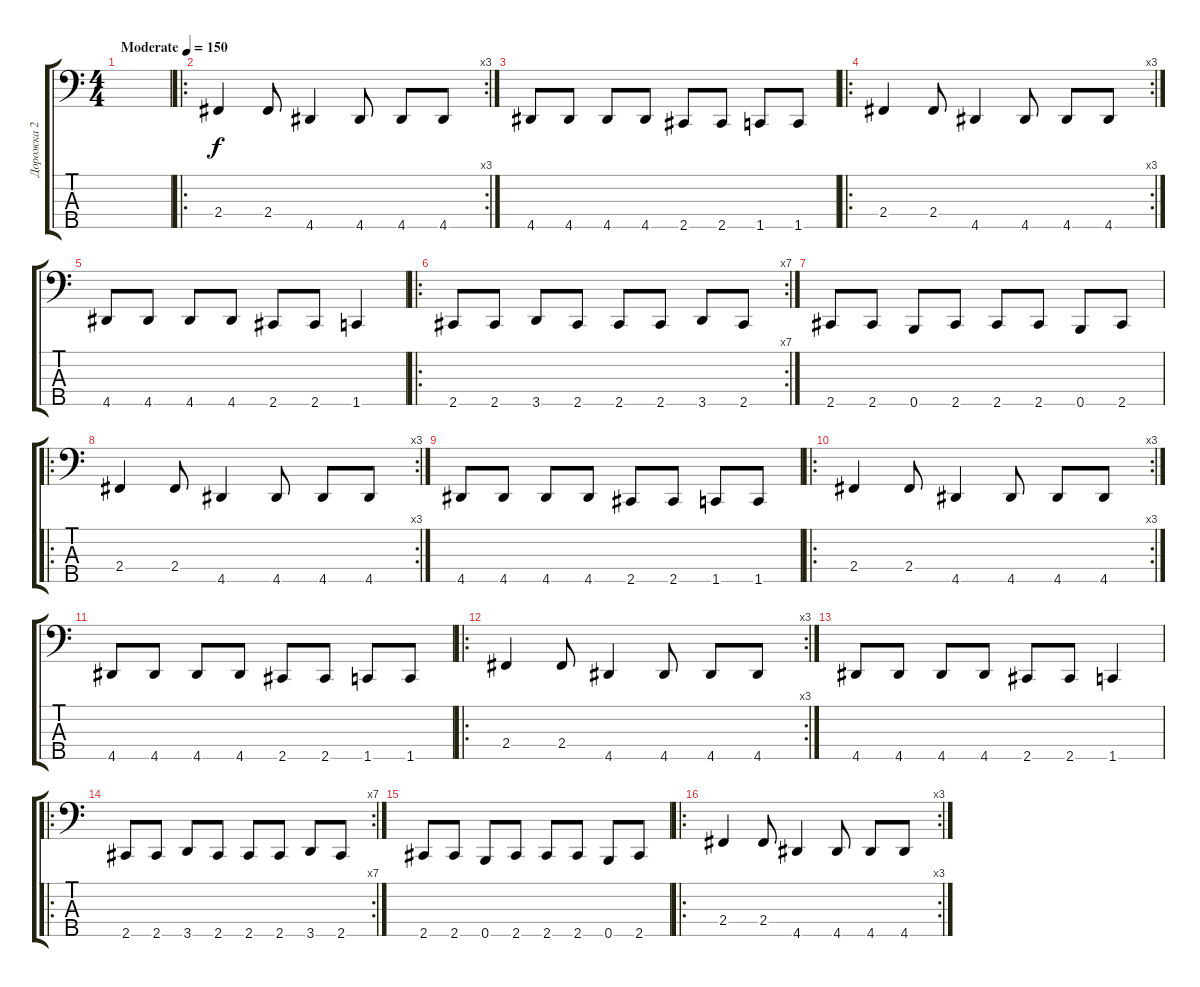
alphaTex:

\track ("Дорожка 2" "Дорожка 2") {instrument slapbass1}
\staff {score tabs}
\tuning (G2 D2 A1 E1 B0) {hide}
\ts (4 4)
\tempo (150 "Moderate")
\clef f4
\ks c
|
\ro
\rc 3
2.4.4 2.4.8 4.5.4 4.5.8 4.5.8 4.5.8 |
4.5.8 4.5.8 4.5.8 4.5.8 2.5.8 2.5.8 1.5.8 1.5.8 |
\ro
\rc 3
2.4.4 2.4.8 4.5.4 4.5.8 4.5.8 4.5.8 |
4.5.8 4.5.8 4.5.8 4.5.8 2.5.8 2.5.8 1.5.4 |
\ro
\rc 7
2.5.8 2.5.8 3.5.8 2.5.8 2.5.8 2.5.8 3.5.8 2.5.8 |
2.5.8 2.5.8 0.5.8 2.5.8 2.5.8 2.5.8 0.5.8 2.5.8 |
\ro
\rc 3
2.4.4 2.4.8 4.5.4 4.5.8 4.5.8 4.5.8 |
4.5.8 4.5.8 4.5.8 4.5.8 2.5.8 2.5.8 1.5.8 1.5.8 |
\ro
\rc 3
2.4.4 2.4.8 4.5.4 4.5.8 4.5.8 4.5.8 |
4.5.8 4.5.8 4.5.8 4.5.8 2.5.8 2.5.8 1.5.8 1.5.8 |
\ro
\rc 3
2.4.4 2.4.8 4.5.4 4.5.8 4.5.8 4.5.8 |
4.5.8 4.5.8 4.5.8 4.5.8 2.5.8 2.5.8 1.5.4 |
\ro
\rc 7
2.5.8 2.5.8 3.5.8 2.5.8 2.5.8 2.5.8 3.5.8 2.5.8 |
2.5.8 2.5.8 0.5.8 2.5.8 2.5.8 2.5.8 0.5.8 2.5.8 |
\ro
\rc 3
2.4.4 2.4.8 4.5.4 4.5.8 4.5.8 4.5.8
